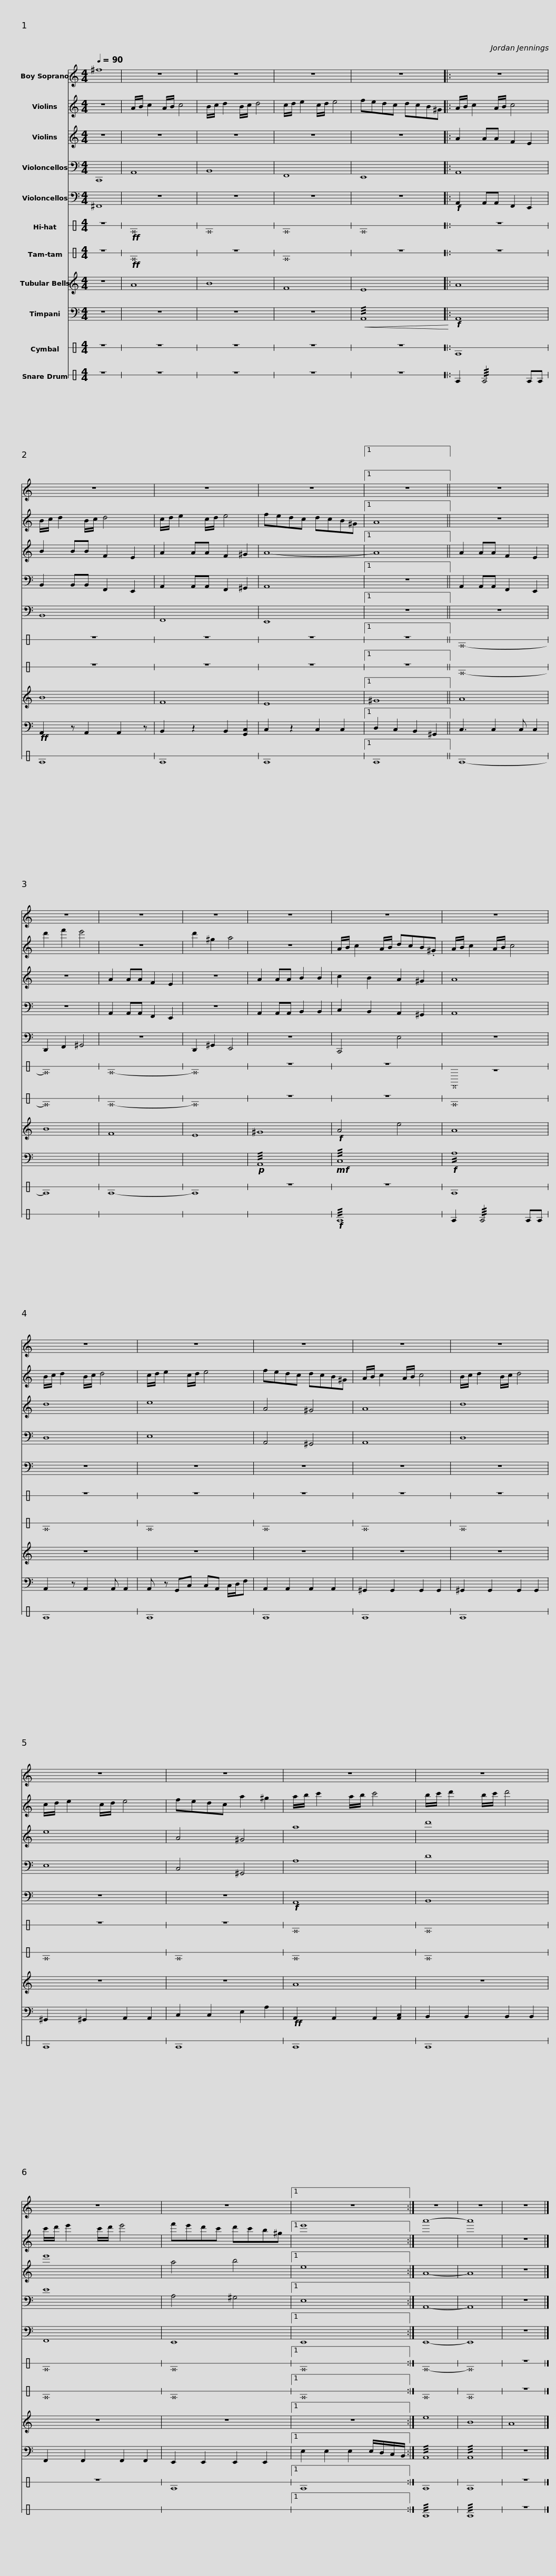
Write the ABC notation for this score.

X:1
%%score 1 2 3 4 5 ( 6 7 ) 8 9 10 11 12
L:1/8
Q:1/4=90
M:4/4
I:linebreak $
K:C
V:1 treble
V:2 treble
V:3 treble
V:4 bass
V:5 bass
V:6 perc stafflines=1
K:none
V:7 perc stafflines="1 "
K:none
V:8 perc stafflines=1
K:none
V:9 treble
V:10 bass
V:11 perc stafflines=1
K:none
V:12 perc stafflines=1
K:none
V:1
 ^f8 | z8 | z8 | z8 | z8 |: %5
 z8 |$ z8 | z8 | z8 |1 z8 || %10
 z8 |$ z8 | z8 | z8 | z8 | %15
 z8 | z8 |$ z8 | z8 | z8 | %20
 z8 |$ z8 | z8 | z8 | z8 | %25
 z8 |$ z8 | z8 |1 z8 :| z8 | %30
 z8 | z8 |] %32
V:2
 z8 | A/B/ c2 A/B/ c4 | B/c/ d2 B/c/ d4 | c/d/ e2 c/d/ e4 | fedc dcB^G |: %5
 A/B/ c2 A/B/ c4 |$ B/c/ d2 B/c/ d4 | c/d/ e2 c/d/ e4 | fedc dcB^G |1 A8 || %10
 z8 |$ d'2 f'2 e'4 | z8 | d'2 ^g2 a4 | z8 | %15
 A/B/ c2 A/B/ dcB.^G | A/B/ c2 A/B/ c4 |$ B/c/ d2 B/c/ d4 | c/d/ e2 c/d/ e4 | fedc dcB^G | %20
 A/B/ c2 A/B/ c4 |$ B/c/ d2 B/c/ d4 | c/d/ e2 c/d/ e4 | fedc a2 ^g2 | a/b/ c'2 a/b/ c'4 | %25
 b/c'/ d'2 b/c'/ d'4 |$ c'/d'/ e'2 c'/d'/ e'4 | f'e'd'c' d'c'b^g |1 e'8 :| a'8- | %30
 a'8 | z8 |] %32
V:3
 z8 | z8 | z8 | z8 | z8 |: %5
 A2 AA F2 E2 |$ B2 BB F2 E2 | A2 AA F2 ^G2 | A8- |1 A8 || %10
 A2 AA F2 E2 |$ z8 | A2 AA F2 E2 | z8 | A2 AA B2 B2 | %15
 c2 B2 A2 ^G2 | A8 |$ d8 | e8 | A4 ^G4 | %20
 A8 |$ d8 | e8 | A4 ^G4 | a8 | %25
 d'8 |$ e'8 | a4 b4 |1 e8 :| A8- | %30
 A8 | z8 |] %32
V:4
 C,,8 | A,,8 | B,,8 | F,,8 | E,,8 |: %5
 A,,8 |$ B,,2 B,,B,, F,,2 E,,2 | A,,2 A,,A,, F,,2 ^G,,2 | A,,8 |1 z8 || %10
 A,,2 A,,A,, F,,2 E,,2 |$ z8 | A,,2 A,,A,, F,,2 E,,2 | z8 | A,,2 A,,A,, B,,2 B,,2 | %15
 C,2 B,,2 A,,2 ^G,,2 | A,,8 |$ D,8 | E,8 | A,,4 ^G,,4 | %20
 A,,8 |$ D,8 | E,8 | C,4 ^G,,4 | A,8 | %25
 D8 |$ E8 | A,4 ^G,4 |1 E,8 :| A,,8- | %30
 A,,8 | z8 |] %32
V:5
 ^F,,8 | z8 | z8 | z8 | z8 |: %5
!f! A,,2 A,,A,, F,,2 E,,2 |$ B,,8 | F,,8 | E,,8 |1 z8 || %10
 z8 |$ D,,2 F,,2 ^G,,4 | z8 | D,,2 ^G,,2 E,,4 | z8 | %15
 C,,4 E,4 | z8 |$ z8 | z8 | z8 | %20
 z8 |$ z8 | z8 | z8 |!f! A,,8 | %25
 B,,8 |$ F,,8 | E,,8 |1 E,,8 :| E,,8- | %30
 E,,8 | z8 |] %32
V:6
 z8 |!ff! ^E8 | ^E8 | ^E8 | ^E8 |: %5
 z8 |$ z8 | z8 | z8 |1 z8 || %10
 ^E8- |$ ^E8 | ^E8- | ^E8 | z8 | %15
 z8 | z8 |$ z8 | z8 | z8 | %20
 z8 |$ z8 | z8 | z8 | ^E8 | %25
 ^E8 |$ ^E8 | ^E8 |1 ^E8 :| ^E8- | %30
 ^E8 | z8 |] %32
V:7
 x8 | x8 | x8 | x8 | x8 |: %5
 x8 |$ x8 | x8 | x8 |1 x8 || %10
 x8 |$ x8 | x8 | x8 | x8 | %15
 x8 | ^C,8 |$ x8 | x8 | x8 | %20
 x8 |$ x8 | x8 | x8 | x8 | %25
 x8 |$ x8 | x8 |1 x8 :| x8 | %30
 x8 | x8 |] %32
V:8
 z8 |!ff! ^E8 | z8 | ^E8 | z8 |: %5
 z8 |$ z8 | z8 | z8 |1 z8 || %10
 ^E8- |$ ^E8 | ^E8- | ^E8 | z8 | %15
 z8 | ^E8 |$ ^E8 | ^E8 | ^E8 | %20
 ^E8 |$ ^E8 | ^E8 | ^E8 | ^E8 | %25
 ^E8 |$ ^E8 | ^E8 |1 ^E8 :| ^E8 | %30
 ^E8 | z8 |] %32
V:9
 z8 | A8 | B8 | F8 | E8 |: %5
 A8 |$ B8 | F8 | E8 |1 ^G8 || %10
 A8 |$ B8 | F8 | E8 | ^G8 | %15
!f! A4 e4 | A8 |$ z8 | z8 | z8 | %20
 z8 |$ z8 | z8 | z8 | A8 | %25
 z8 |$ z8 | z8 |1 z8 :| e8 | %30
 B8 | A8 |] %32
V:10
 z8 | z8 | z8 | z8 |!<(! !///!A,,8!<)! |: %5
!f! A,,8 |$!ff! A,,2 z A,,2 A,,2 z | B,,2 z2 B,,2 [G,,C,]2 | C,2 z2 C,2 C,2 |1 D,2 C,2 B,,2 ^G,,2 || %10
 C,3 C,2 C, C,2 |$ x8 | x8 | x8 |!p! !///!A,,8 | %15
!mf! !///!C,8 |!f! !//!A,8 |$ A,,2 z A,,2 A,, A,,2 | A,, z G,,C, C,A,, C,/D,/F, | A,,2 A,,2 A,,2 A,,2 | %20
 ^G,,2 G,,2 G,,2 G,,2 |$ ^G,,2 G,,2 G,,2 G,,2 | ^G,,2 ^G,,2 A,,2 A,,2 | C,2 C,2 E,2 A,2 |!ff! A,,2 A,,2 A,,2 [A,,C,]2 | %25
 B,,2 B,,2 B,,2 B,,2 |$ F,,2 F,,2 F,,2 F,,2 | E,,2 E,,2 E,,2 E,,2 |1 E,2 E,2 E,2 E,/D,/C,/B,,/ :| !///!A,,8 | %30
 !///!A,,8 | z8 |] %32
V:11
 z8 | z8 | z8 | z8 | z8 |: %5
 E8 |$ E8 | E8 | E8 |1 E8 || %10
 E8- |$ E8 | E8- | E8 | z8 | %15
 z8 | E8 |$ E8 | E8 | E8 | %20
 E8 |$ E8 | E8 | E8 | E8 | %25
 E8 |$ z8 | E8 |1 E8 :| E8 | %30
 E8 | z8 |] %32
V:12
 z8 | z8 | z8 | z8 | z8 |: %5
 E2 !///!E4 EE |$ x8 | x8 | x8 |1 x8 || %10
 x8 |$ x8 | x8 | x8 | x8 | %15
!f! !///!E8 | E2 !///!E4 EE |$ x8 | x8 | x8 | %20
 x8 |$ x8 | x8 | x8 | x8 | %25
 x8 |$ x8 | x8 |1 x8 :| !///!E8 | %30
 !///!E8 | z8 |] %32
